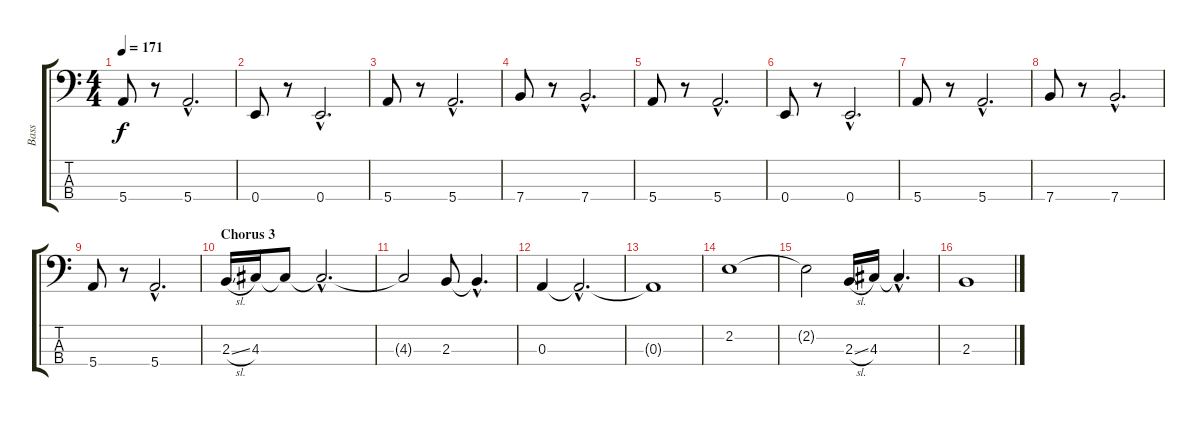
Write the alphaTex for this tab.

\track ("Bass" "Bass") {instrument electricbasspick}
\staff {score tabs}
\tuning (G2 D2 A1 E1) {hide}
\ts (4 4)
\tempo 171
\clef f4
\ks c
5.4.8{dy f} r.8 5.4{hac}.2{d} |
0.4.8 r.8 0.4{hac}.2{d} |
5.4.8 r.8 5.4{hac}.2{d} |
7.4.8 r.8 7.4{hac}.2{d} |
5.4.8 r.8 5.4{hac}.2{d} |
0.4.8 r.8 0.4{hac}.2{d} |
5.4.8 r.8 5.4{hac}.2{d} |
7.4.8 r.8 7.4{hac}.2{d} |
5.4.8 r.8 5.4{hac}.2{d} |
\section ("" "Chorus 3")
2.3{sl}.16 4.3.16 4.3{t}.8 4.3{hac t}.2{d} |
4.3{t}.2 2.3.8 2.3{hac t}.4{d} |
0.3.4 0.3{hac t}.2{d} |
0.3{t}.1 |
2.2.1 |
2.2{t}.2 2.3{sl}.16 4.3.16 4.3{hac t}.4{d} |
2.3.1
